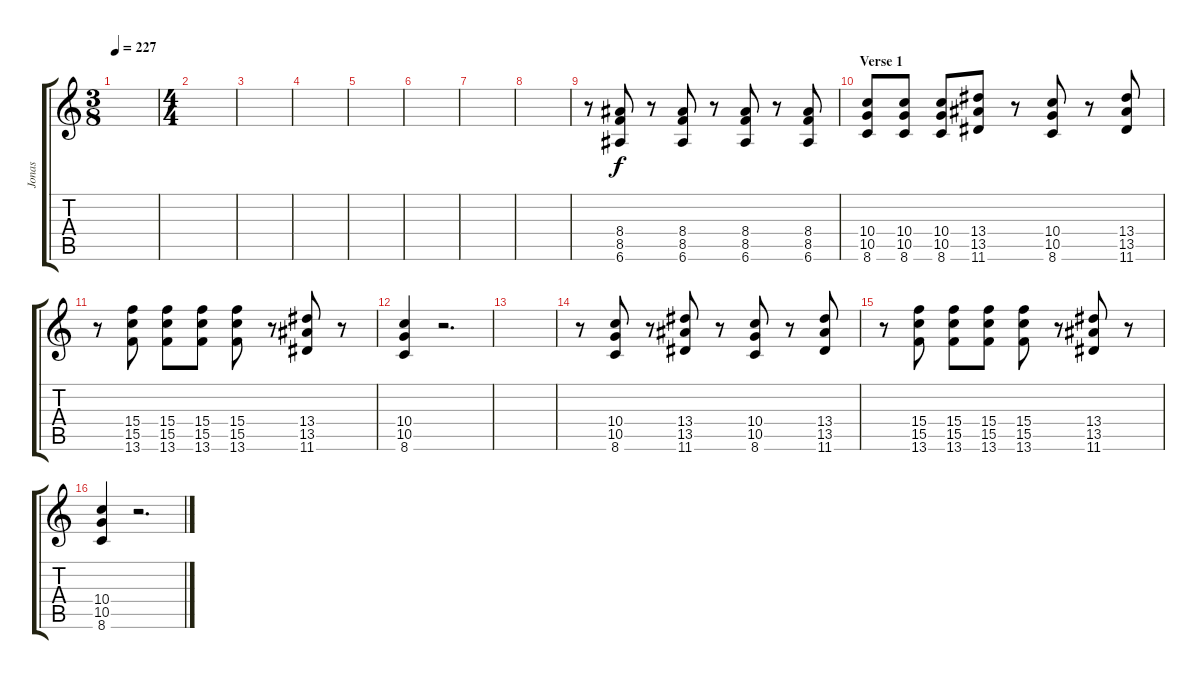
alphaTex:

\track ("Jonas" "Jonas") {instrument overdrivenguitar}
\staff {score tabs}
\tuning (E4 B3 G3 D3 A2 E2) {hide}
\ts (3 8)
\tempo 227
\clef g2
\ks c
|
\ts (4 4)
|
|
|
|
|
|
|
r.8 (8.4 8.5 6.6).8 r.8 (8.4 8.5 6.6).8 r.8 (8.4 8.5 6.6).8 r.8 (8.4 8.5 6.6).8 |
\section ("" "Verse 1")
(10.4 10.5 8.6).8 (10.4 10.5 8.6).8 (10.4 10.5 8.6).8 (13.4 13.5 11.6).8 r.8 (10.4 10.5 8.6).8 r.8 (13.4 13.5 11.6).8 |
r.8 (15.4 15.5 13.6).8 (15.4 15.5 13.6).8 (15.4 15.5 13.6).8 (15.4 15.5 13.6).8 r.8 (13.4 13.5 11.6).8 r.8 |
(10.4 10.5 8.6).4 r.2{d} |
|
r.8 (10.4 10.5 8.6).8 r.8 (13.4 13.5 11.6).8 r.8 (10.4 10.5 8.6).8 r.8 (13.4 13.5 11.6).8 |
r.8 (15.4 15.5 13.6).8 (15.4 15.5 13.6).8 (15.4 15.5 13.6).8 (15.4 15.5 13.6).8 r.8 (13.4 13.5 11.6).8 r.8 |
(10.4 10.5 8.6).4 r.2{d}
